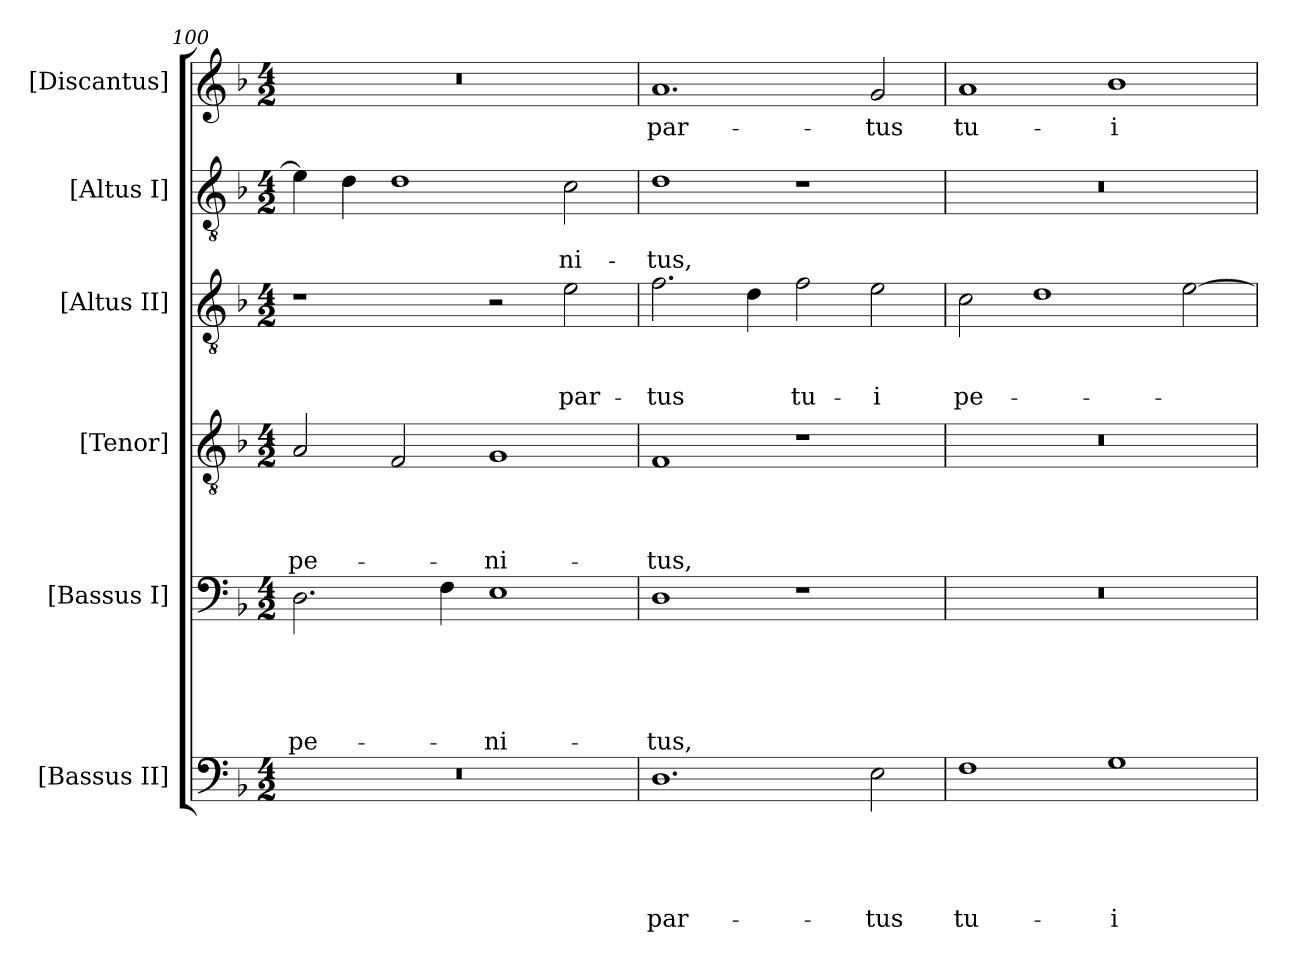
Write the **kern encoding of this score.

**kern	**text	**text	**text	**text	**text	**kern	**text	**text	**text	**text	**text	**kern	**text	**text	**text	**text	**kern	**text	**text	**text	**kern	**text	**text	**kern	**text
*part6	*part6	*part6	*part6	*part6	*part6	*part5	*part5	*part5	*part5	*part5	*part5	*part4	*part4	*part4	*part4	*part4	*part3	*part3	*part3	*part3	*part2	*part2	*part2	*part1	*part1
*staff6	*staff6	*staff6	*staff6	*staff6	*staff6	*staff5	*staff5	*staff5	*staff5	*staff5	*staff5	*staff4	*staff4	*staff4	*staff4	*staff4	*staff3	*staff3	*staff3	*staff3	*staff2	*staff2	*staff2	*staff1	*staff1
*I"[Bassus II]	*	*	*	*	*	*I"[Bassus I]	*	*	*	*	*	*I"[Tenor]	*	*	*	*	*I"[Altus II]	*	*	*	*I"[Altus I]	*	*	*I"[Discantus]	*
*clefF4	*	*	*	*	*	*clefF4	*	*	*	*	*	*clefGv2	*	*	*	*	*clefGv2	*	*	*	*clefGv2	*	*	*clefG2	*
*k[b-]	*	*	*	*	*	*k[b-]	*	*	*	*	*	*k[b-]	*	*	*	*	*k[b-]	*	*	*	*k[b-]	*	*	*k[b-]	*
*M4/2	*	*	*	*	*	*M4/2	*	*	*	*	*	*M4/2	*	*	*	*	*M4/2	*	*	*	*M4/2	*	*	*M4/2	*
=100	=100	=100	=100	=100	=100	=100	=100	=100	=100	=100	=100	=100	=100	=100	=100	=100	=100	=100	=100	=100	=100	=100	=100	=100	=100
0r	.	.	.	.	.	2.D\	.	.	.	.	pe-	2A/	.	.	.	pe-	1r	.	.	.	4e\]	.	.	0r	.
.	.	.	.	.	.	.	.	.	.	.	.	.	.	.	.	.	.	.	.	.	4d\	.	.	.	.
.	.	.	.	.	.	.	.	.	.	.	.	2F/	.	.	.	.	.	.	.	.	1d/	.	.	.	.
.	.	.	.	.	.	4F\	.	.	.	.	.	.	.	.	.	.	.	.	.	.	.	.	.	.	.
.	.	.	.	.	.	1E\	.	.	.	.	-ni-	1G/	.	.	.	-ni-	2r	.	.	.	.	.	.	.	.
.	.	.	.	.	.	.	.	.	.	.	.	.	.	.	.	.	2e\	.	.	par-	2c\	.	-ni-	.	.
=101	=101	=101	=101	=101	=101	=101	=101	=101	=101	=101	=101	=101	=101	=101	=101	=101	=101	=101	=101	=101	=101	=101	=101	=101	=101
1.D\	.	.	.	.	par-	1D\	.	.	.	.	-tus,	1F/	.	.	.	-tus,	2.f\	.	.	-tus	1d\	.	-tus,	1.a/	par-
.	.	.	.	.	.	.	.	.	.	.	.	.	.	.	.	.	4d\	.	.	.	.	.	.	.	.
.	.	.	.	.	.	1r	.	.	.	.	.	1r	.	.	.	.	2f\	.	.	tu-	1r	.	.	.	.
2E\	.	.	.	.	-tus	.	.	.	.	.	.	.	.	.	.	.	2e\	.	.	-i	.	.	.	2g/	-tus
=102	=102	=102	=102	=102	=102	=102	=102	=102	=102	=102	=102	=102	=102	=102	=102	=102	=102	=102	=102	=102	=102	=102	=102	=102	=102
1F\	.	.	.	.	tu-	0r	.	.	.	.	.	0r	.	.	.	.	2c\	.	.	pe-	0r	.	.	1a/	tu-
.	.	.	.	.	.	.	.	.	.	.	.	.	.	.	.	.	1d/	.	.	.	.	.	.	.	.
1G\	.	.	.	.	-i	.	.	.	.	.	.	.	.	.	.	.	.	.	.	.	.	.	.	1b-\	-i
.	.	.	.	.	.	.	.	.	.	.	.	.	.	.	.	.	[2e\	.	.	.	.	.	.	.	.
=	=	=	=	=	=	=	=	=	=	=	=	=	=	=	=	=	=	=	=	=	=	=	=	=	=
*-	*-	*-	*-	*-	*-	*-	*-	*-	*-	*-	*-	*-	*-	*-	*-	*-	*-	*-	*-	*-	*-	*-	*-	*-	*-
